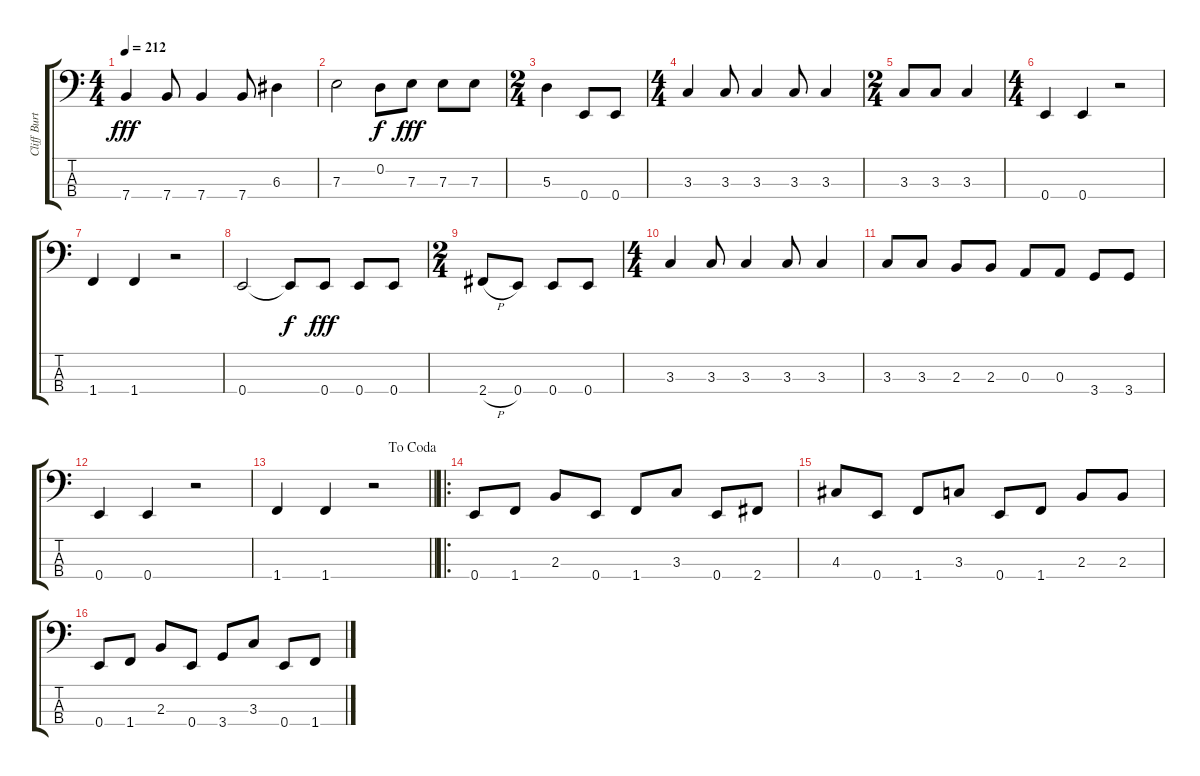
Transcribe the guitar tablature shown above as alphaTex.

\track ("Cliff Burton" "Cliff Burt") {instrument electricbassfinger}
\staff {score tabs}
\tuning (G2 D2 A1 E1) {hide}
\ts (4 4)
\tempo 212
\clef f4
\ks c
7.4.4{dy fff} 7.4.8 7.4.4 7.4.8 6.3.4 |
7.3.2 0.2.8{dy f} 7.3.8{dy fff} 7.3.8 7.3.8 |
\ts (2 4)
5.3.4 0.4.8 0.4.8 |
\ts (4 4)
3.3.4 3.3.8 3.3.4 3.3.8 3.3.4 |
\ts (2 4)
3.3.8 3.3.8 3.3.4 |
\ts (4 4)
0.4.4 0.4.4 r.2 |
1.4.4 1.4.4 r.2 |
0.4.2 0.4{t}.8{dy f} 0.4.8{dy fff} 0.4.8 0.4.8 |
\ts (2 4)
2.4{h}.8 0.4.8 0.4.8 0.4.8 |
\ts (4 4)
3.3.4 3.3.8 3.3.4 3.3.8 3.3.4 |
3.3.8 3.3.8 2.3.8 2.3.8 0.3.8 0.3.8 3.4.8 3.4.8 |
0.4.4 0.4.4 r.2 |
\jump dacoda
\barLineRight lightlight
1.4.4 1.4.4 r.2 |
\ro
0.4.8 1.4.8 2.3.8 0.4.8 1.4.8 3.3.8 0.4.8 2.4.8 |
4.3.8 0.4.8 1.4.8 3.3.8 0.4.8 1.4.8 2.3.8 2.3.8 |
0.4.8 1.4.8 2.3.8 0.4.8 3.4.8 3.3.8 0.4.8 1.4.8
